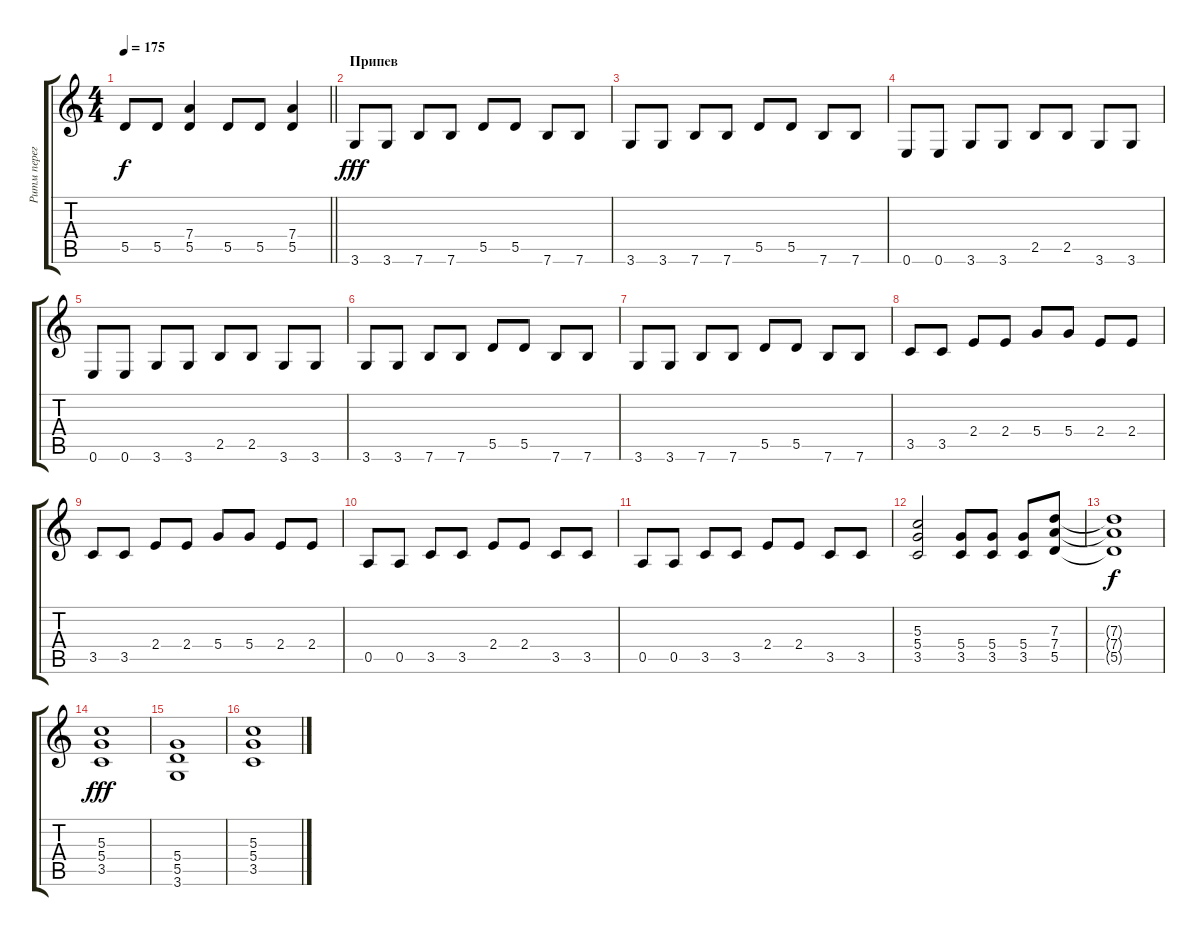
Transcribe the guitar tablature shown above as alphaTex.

\track ("Ритм перегруз" "Ритм перег") {instrument distortionguitar}
\staff {score tabs}
\tuning (E4 B3 G3 D3 A2 E2) {hide}
\ts (4 4)
\tempo 175
\clef g2
\barLineRight lightlight
\ks c
5.5.8{dy f} 5.5.8 (7.4 5.5).4 5.5.8 5.5.8 (7.4 5.5).4 |
\section ("" "Припев")
3.6.8{dy fff volume 12} 3.6.8 7.6.8 7.6.8 5.5.8 5.5.8 7.6.8 7.6.8 |
3.6.8 3.6.8 7.6.8 7.6.8 5.5.8 5.5.8 7.6.8 7.6.8 |
0.6.8 0.6.8 3.6.8 3.6.8 2.5.8 2.5.8 3.6.8 3.6.8 |
0.6.8 0.6.8 3.6.8 3.6.8 2.5.8 2.5.8 3.6.8 3.6.8 |
3.6.8 3.6.8 7.6.8 7.6.8 5.5.8 5.5.8 7.6.8 7.6.8 |
3.6.8 3.6.8 7.6.8 7.6.8 5.5.8 5.5.8 7.6.8 7.6.8 |
3.5.8 3.5.8 2.4.8 2.4.8 5.4.8 5.4.8 2.4.8 2.4.8 |
3.5.8 3.5.8 2.4.8 2.4.8 5.4.8 5.4.8 2.4.8 2.4.8 |
0.5.8 0.5.8 3.5.8 3.5.8 2.4.8 2.4.8 3.5.8 3.5.8 |
0.5.8 0.5.8 3.5.8 3.5.8 2.4.8 2.4.8 3.5.8 3.5.8 |
(5.3 5.4 3.5).2 (5.4 3.5).8 (5.4 3.5).8 (5.4 3.5).8 (7.3 7.4 5.5).8 |
(7.3{t} 7.4{t} 5.5{t}).1{dy f} |
(5.3 5.4 3.5).1{dy fff} |
(5.4 5.5 3.6).1 |
(5.3 5.4 3.5).1
